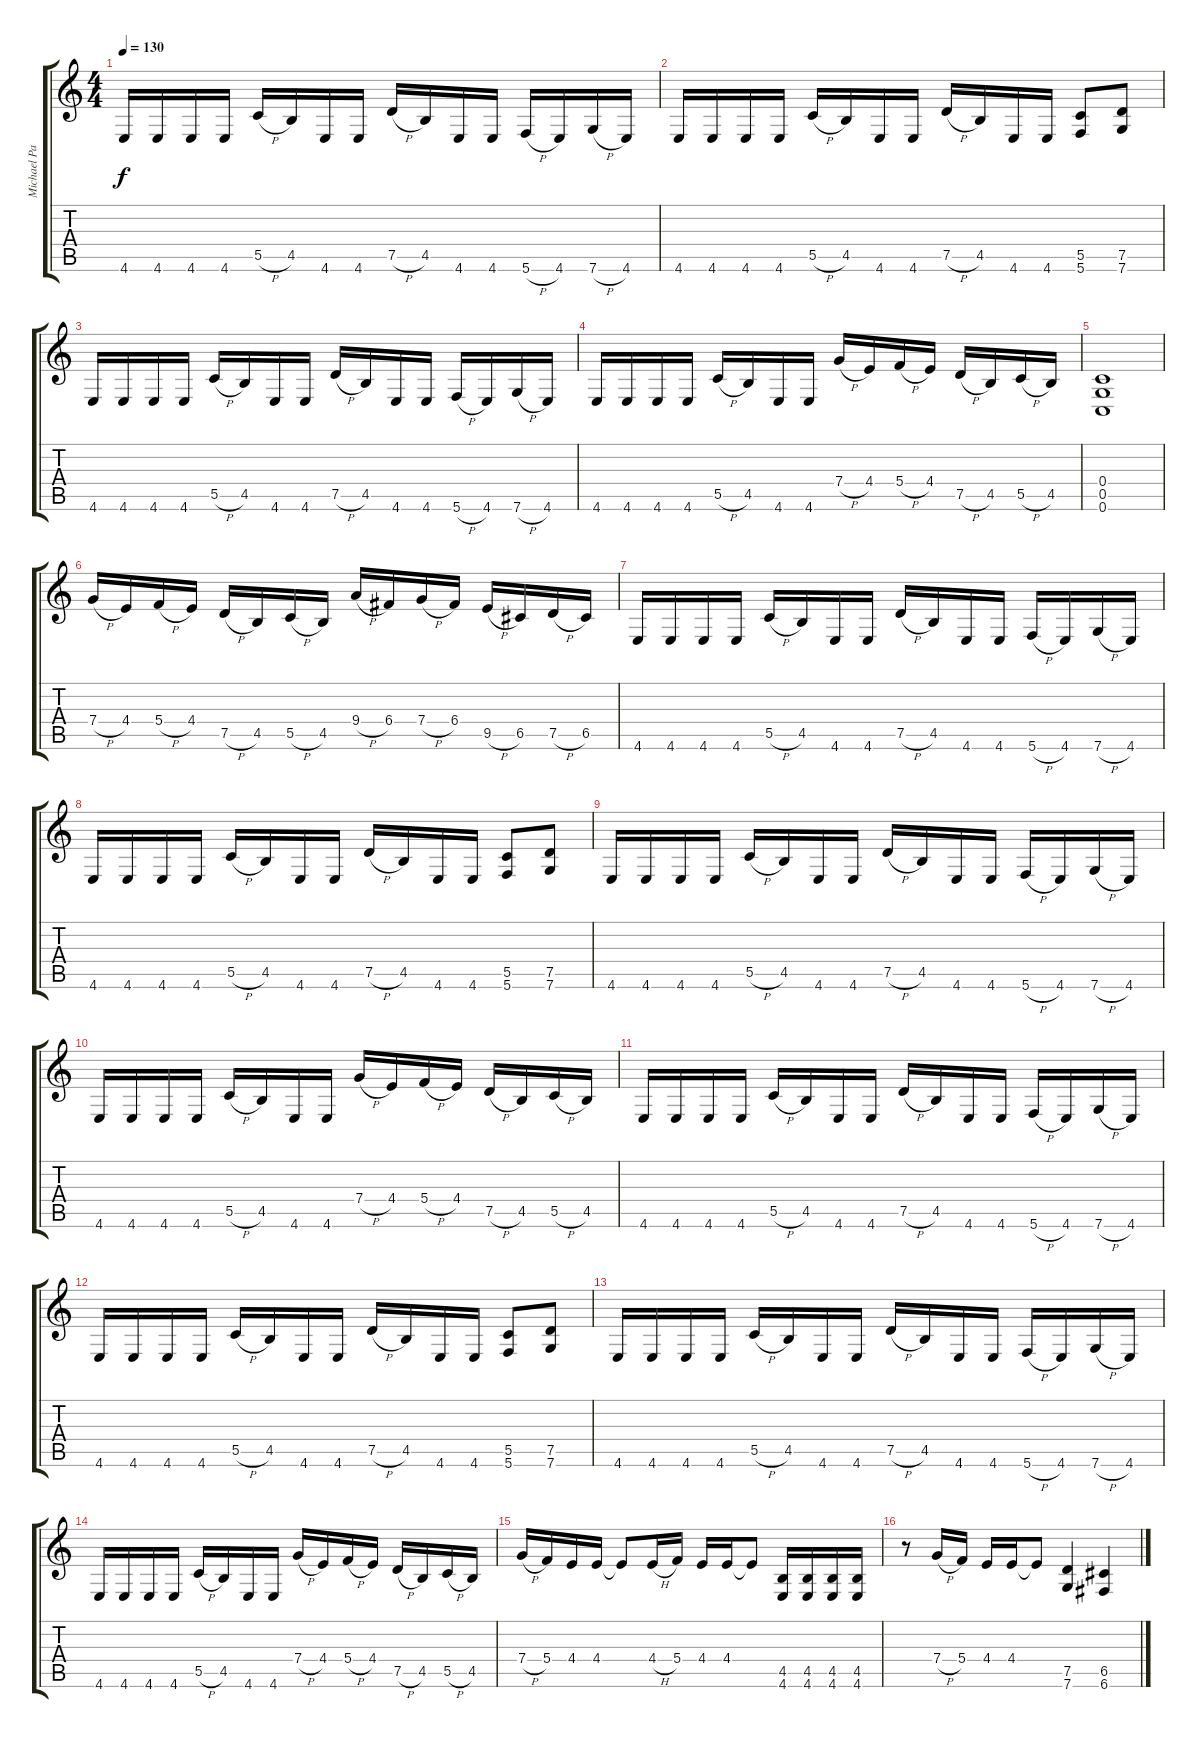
\track ("Michael Paget " "Michael Pa") {instrument distortionguitar}
\staff {score tabs}
\tuning (D4 A3 F3 C3 G2 C2) {hide}
\ts (4 4)
\tempo 130
\clef g2
\ks c
4.6.16{dy f} 4.6.16 4.6.16 4.6.16 5.5{h}.16 4.5.16 4.6.16 4.6.16 7.5{h}.16 4.5.16 4.6.16 4.6.16 5.6{h}.16 4.6.16 7.6{h}.16 4.6.16 |
4.6.16 4.6.16 4.6.16 4.6.16 5.5{h}.16 4.5.16 4.6.16 4.6.16 7.5{h}.16 4.5.16 4.6.16 4.6.16 (5.5 5.6).8 (7.5 7.6).8 |
4.6.16 4.6.16 4.6.16 4.6.16 5.5{h}.16 4.5.16 4.6.16 4.6.16 7.5{h}.16 4.5.16 4.6.16 4.6.16 5.6{h}.16 4.6.16 7.6{h}.16 4.6.16 |
4.6.16 4.6.16 4.6.16 4.6.16 5.5{h}.16 4.5.16 4.6.16 4.6.16 7.4{h}.16 4.4.16 5.4{h}.16 4.4.16 7.5{h}.16 4.5.16 5.5{h}.16 4.5.16 |
(0.4 0.5 0.6).1 |
7.4{h}.16 4.4.16 5.4{h}.16 4.4.16 7.5{h}.16 4.5.16 5.5{h}.16 4.5.16 9.4{h}.16 6.4.16 7.4{h}.16 6.4.16 9.5{h}.16 6.5.16 7.5{h}.16 6.5.16 |
4.6.16 4.6.16 4.6.16 4.6.16 5.5{h}.16 4.5.16 4.6.16 4.6.16 7.5{h}.16 4.5.16 4.6.16 4.6.16 5.6{h}.16 4.6.16 7.6{h}.16 4.6.16 |
4.6.16 4.6.16 4.6.16 4.6.16 5.5{h}.16 4.5.16 4.6.16 4.6.16 7.5{h}.16 4.5.16 4.6.16 4.6.16 (5.5 5.6).8 (7.5 7.6).8 |
4.6.16 4.6.16 4.6.16 4.6.16 5.5{h}.16 4.5.16 4.6.16 4.6.16 7.5{h}.16 4.5.16 4.6.16 4.6.16 5.6{h}.16 4.6.16 7.6{h}.16 4.6.16 |
4.6.16 4.6.16 4.6.16 4.6.16 5.5{h}.16 4.5.16 4.6.16 4.6.16 7.4{h}.16 4.4.16 5.4{h}.16 4.4.16 7.5{h}.16 4.5.16 5.5{h}.16 4.5.16 |
4.6.16 4.6.16 4.6.16 4.6.16 5.5{h}.16 4.5.16 4.6.16 4.6.16 7.5{h}.16 4.5.16 4.6.16 4.6.16 5.6{h}.16 4.6.16 7.6{h}.16 4.6.16 |
4.6.16 4.6.16 4.6.16 4.6.16 5.5{h}.16 4.5.16 4.6.16 4.6.16 7.5{h}.16 4.5.16 4.6.16 4.6.16 (5.5 5.6).8 (7.5 7.6).8 |
4.6.16 4.6.16 4.6.16 4.6.16 5.5{h}.16 4.5.16 4.6.16 4.6.16 7.5{h}.16 4.5.16 4.6.16 4.6.16 5.6{h}.16 4.6.16 7.6{h}.16 4.6.16 |
4.6.16 4.6.16 4.6.16 4.6.16 5.5{h}.16 4.5.16 4.6.16 4.6.16 7.4{h}.16 4.4.16 5.4{h}.16 4.4.16 7.5{h}.16 4.5.16 5.5{h}.16 4.5.16 |
7.4{h}.16 5.4.16 4.4.16 4.4.16 4.4{t}.8 4.4{h}.16 5.4.16 4.4.16 4.4.16 4.4{t}.8 (4.5 4.6).16 (4.5 4.6).16 (4.5 4.6).16 (4.5 4.6).16 |
r.8 7.4{h}.16 5.4.16 4.4.16 4.4.16 4.4{t}.8 (7.5 7.6).4 (6.5 6.6).4
